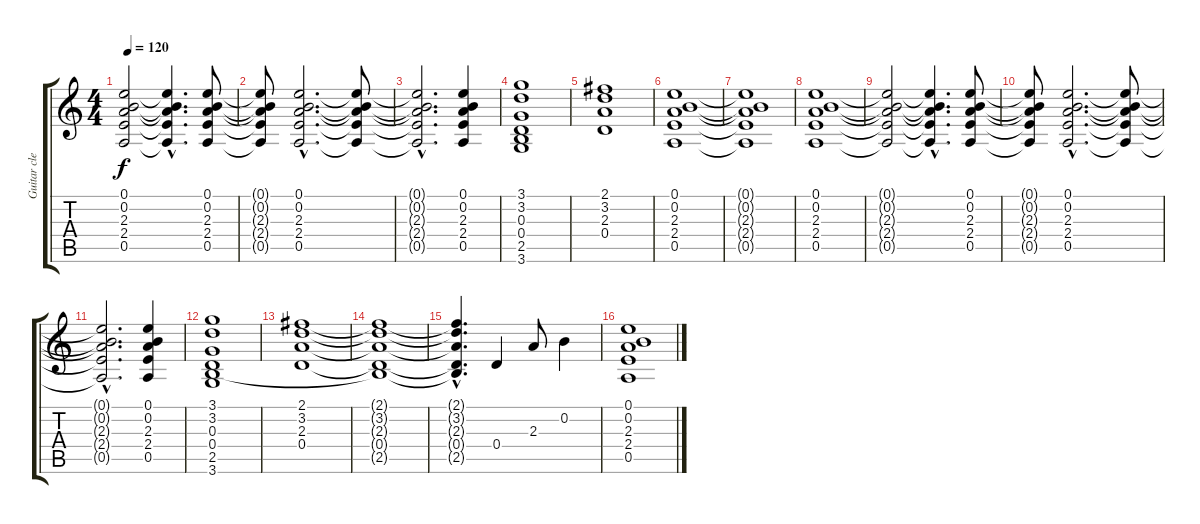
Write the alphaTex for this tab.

\track ("Guitar clean" "Guitar cle") {instrument electricguitarclean}
\staff {score tabs}
\tuning (E4 B3 G3 D3 A2 E2) {hide}
\ts (4 4)
\tempo 120
\clef g2
\ks c
(0.1{t} 0.2{t} 2.3{t} 2.4{t} 0.5{t}).2{dy f} (0.1{hac t} 0.2{hac t} 2.3{hac t} 2.4{hac t} 0.5{hac t}).4{d} (0.1 0.2 2.3 2.4 0.5).8 |
(0.1{t} 0.2{t} 2.3{t} 2.4{t} 0.5{t}).8 (0.1{hac} 0.2{hac} 2.3{hac} 2.4{hac} 0.5{hac}).2{d} (0.1{t} 0.2{t} 2.3{t} 2.4{t} 0.5{t}).8 |
(0.1{hac t} 0.2{hac t} 2.3{hac t} 2.4{hac t} 0.5{hac t}).2{d} (0.1 0.2 2.3 2.4 0.5).4 |
(3.1 3.2 0.3 0.4 2.5 3.6).1 |
(2.1 3.2 2.3 0.4).1 |
(0.1 0.2 2.3 2.4 0.5).1 |
(0.1{t} 0.2{t} 2.3{t} 2.4{t} 0.5{t}).1 |
(0.1 0.2 2.3 2.4 0.5).1 |
(0.1{t} 0.2{t} 2.3{t} 2.4{t} 0.5{t}).2 (0.1{hac t} 0.2{hac t} 2.3{hac t} 2.4{hac t} 0.5{hac t}).4{d} (0.1 0.2 2.3 2.4 0.5).8 |
(0.1{t} 0.2{t} 2.3{t} 2.4{t} 0.5{t}).8 (0.1{hac} 0.2{hac} 2.3{hac} 2.4{hac} 0.5{hac}).2{d} (0.1{t} 0.2{t} 2.3{t} 2.4{t} 0.5{t}).8 |
(0.1{hac t} 0.2{hac t} 2.3{hac t} 2.4{hac t} 0.5{hac t}).2{d} (0.1 0.2 2.3 2.4 0.5).4 |
(3.1 3.2 0.3 0.4 2.5 3.6).1 |
(2.1 3.2 2.3 0.4).1 |
(2.1{t} 3.2{t} 2.3{t} 0.4{t} 2.5{t}).1 |
(2.1{hac t} 3.2{hac t} 2.3{hac t} 0.4{hac t} 2.5{hac t}).4{d} 0.4.4 2.3.8 0.2.4 |
(0.1 0.2 2.3 2.4 0.5).1
